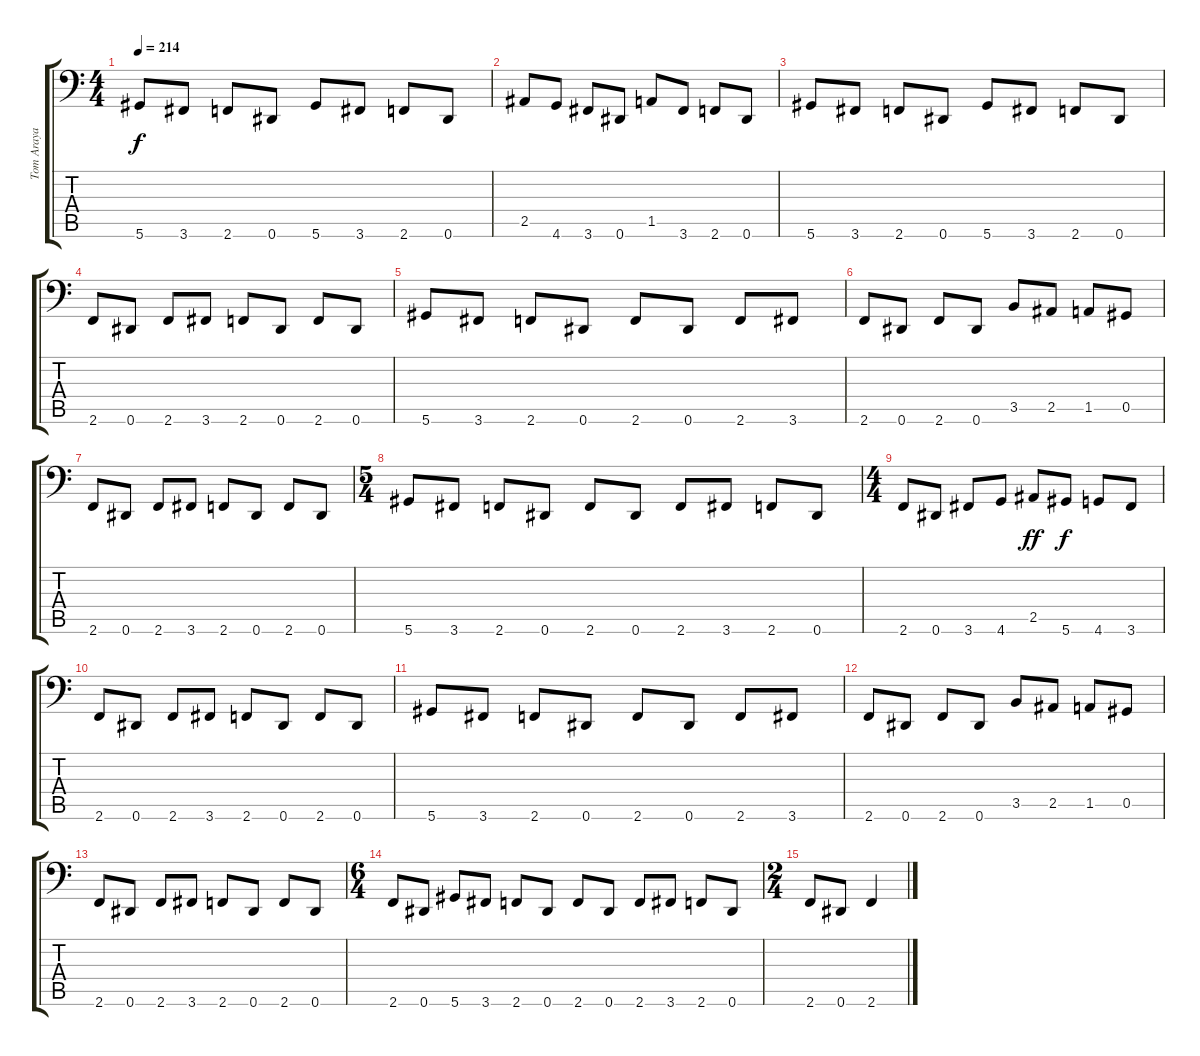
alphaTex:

\track ("Tom Araya" "Tom Araya") {instrument electricbasspick}
\staff {score tabs}
\tuning (Eb3 Bb2 Gb2 Db2 Ab1 Eb1) {hide}
\ts (4 4)
\tempo 214
\clef f4
\ks c
5.6.8{dy f} 3.6.8 2.6.8 0.6.8 5.6.8 3.6.8 2.6.8 0.6.8 |
2.5.8 4.6.8 3.6.8 0.6.8 1.5.8 3.6.8 2.6.8 0.6.8 |
5.6.8 3.6.8 2.6.8 0.6.8 5.6.8 3.6.8 2.6.8 0.6.8 |
2.6.8 0.6.8 2.6.8 3.6.8 2.6.8 0.6.8 2.6.8 0.6.8 |
5.6.8 3.6.8 2.6.8 0.6.8 2.6.8 0.6.8 2.6.8 3.6.8 |
2.6.8 0.6.8 2.6.8 0.6.8 3.5.8 2.5.8 1.5.8 0.5.8 |
2.6.8 0.6.8 2.6.8 3.6.8 2.6.8 0.6.8 2.6.8 0.6.8 |
\ts (5 4)
5.6.8 3.6.8 2.6.8 0.6.8 2.6.8 0.6.8 2.6.8 3.6.8 2.6.8 0.6.8 |
\ts (4 4)
2.6.8 0.6.8 3.6.8 4.6.8 2.5.8{dy ff} 5.6.8{dy f} 4.6.8 3.6.8 |
2.6.8 0.6.8 2.6.8 3.6.8 2.6.8 0.6.8 2.6.8 0.6.8 |
5.6.8 3.6.8 2.6.8 0.6.8 2.6.8 0.6.8 2.6.8 3.6.8 |
2.6.8 0.6.8 2.6.8 0.6.8 3.5.8 2.5.8 1.5.8 0.5.8 |
2.6.8 0.6.8 2.6.8 3.6.8 2.6.8 0.6.8 2.6.8 0.6.8 |
\ts (6 4)
2.6.8 0.6.8 5.6.8 3.6.8 2.6.8 0.6.8 2.6.8 0.6.8 2.6.8 3.6.8 2.6.8 0.6.8 |
\ts (2 4)
2.6.8 0.6.8 2.6.4
